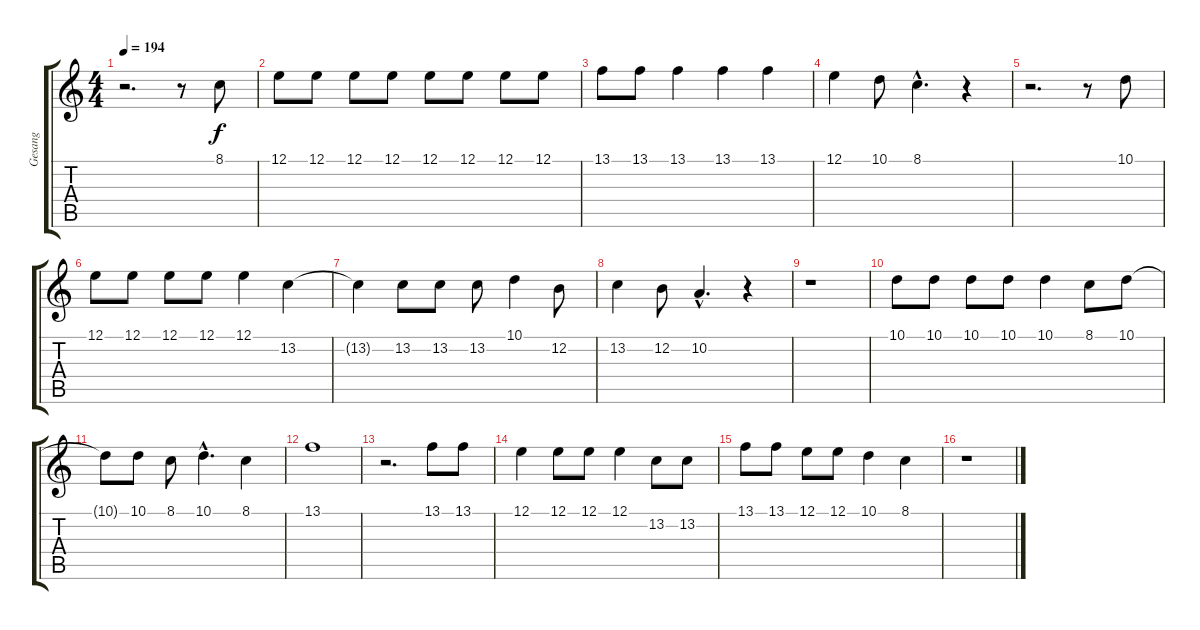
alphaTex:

\track ("Gesang" "Gesang") {instrument voiceoohs}
\staff {score tabs}
\tuning (E4 B3 G3 D3 A2 E2) {hide}
\ts (4 4)
\tempo 194
\clef g2
\ks c
r.2{d dy f} r.8 8.1.8 |
12.1.8 12.1.8 12.1.8 12.1.8 12.1.8 12.1.8 12.1.8 12.1.8 |
13.1.8 13.1.8 13.1.4 13.1.4 13.1.4 |
12.1.4 10.1.8 8.1{hac}.4{d} r.4 |
r.2{d} r.8 10.1.8 |
12.1.8 12.1.8 12.1.8 12.1.8 12.1.4 13.2.4 |
13.2{t}.4 13.2.8 13.2.8 13.2.8 10.1.4 12.2.8 |
13.2.4 12.2.8 10.2{hac}.4{d} r.4 |
r.1 |
10.1.8 10.1.8 10.1.8 10.1.8 10.1.4 8.1.8 10.1.8 |
10.1{t}.8 10.1.8 8.1.8 10.1{hac}.4{d} 8.1.4 |
13.1.1 |
r.2{d} 13.1.8 13.1.8 |
12.1.4 12.1.8 12.1.8 12.1.4 13.2.8 13.2.8 |
13.1.8 13.1.8 12.1.8 12.1.8 10.1.4 8.1.4 |
r.1
